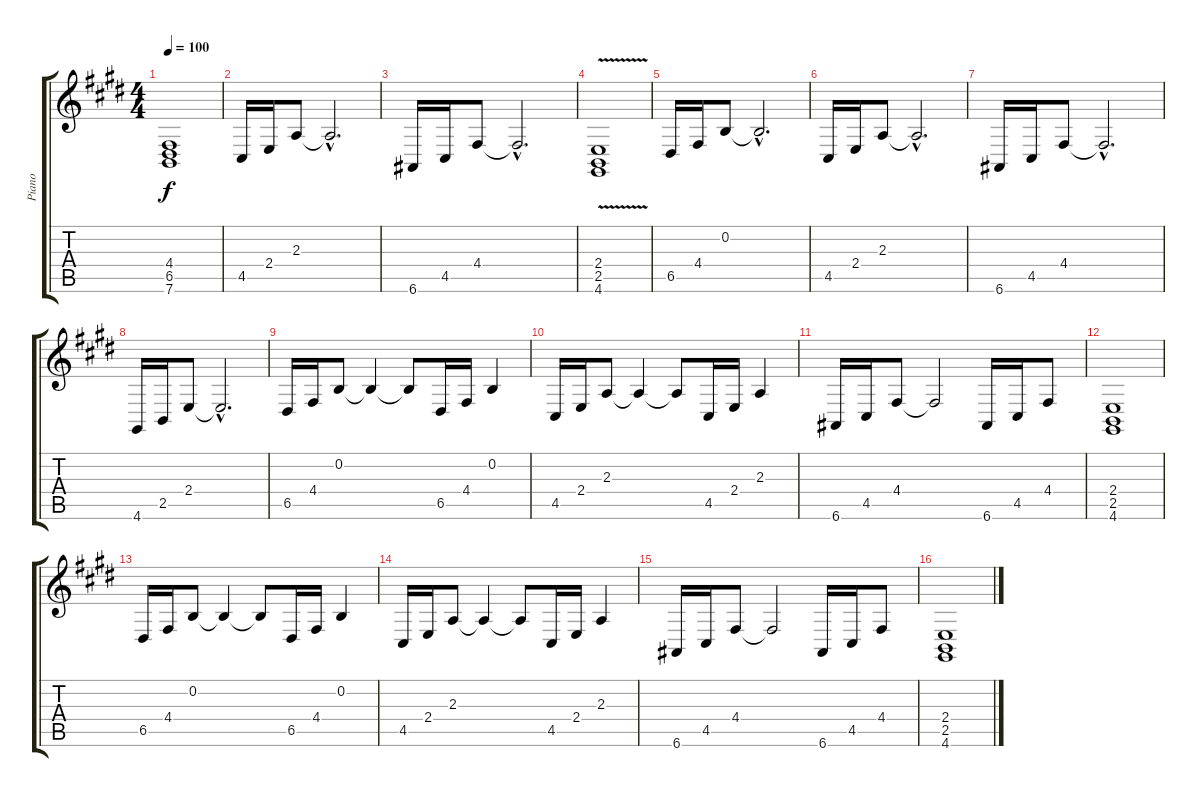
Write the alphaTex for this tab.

\track ("Piano" "Piano") {instrument acousticgrandpiano}
\staff {score tabs}
\tuning (E4 B3 G3 D3 A2 E2) {hide}
\ts (4 4)
\tempo 100
\clef g2
\ks e
(4.4 6.5 7.6).1{dy f} |
4.5.16 2.4.16 2.3.8 2.3{hac t}.2{d} |
6.6.16 4.5.16 4.4.8 4.4{hac t}.2{d} |
(2.4{v} 2.5{v} 4.6).1 |
6.5.16 4.4.16 0.2.8 0.2{hac t}.2{d} |
4.5.16 2.4.16 2.3.8 2.3{hac t}.2{d} |
6.6.16 4.5.16 4.4.8 4.4{hac t}.2{d} |
4.6.16 2.5.16 2.4.8 2.4{hac t}.2{d} |
6.5.16 4.4.16 0.2.8 0.2{t}.4 0.2{t}.8 6.5.16 4.4.16 0.2.4 |
4.5.16 2.4.16 2.3.8 2.3{t}.4 2.3{t}.8 4.5.16 2.4.16 2.3.4 |
6.6.16 4.5.16 4.4.8 4.4{t}.2 6.6.16 4.5.16 4.4.8 |
(2.4 2.5 4.6).1 |
6.5.16 4.4.16 0.2.8 0.2{t}.4 0.2{t}.8 6.5.16 4.4.16 0.2.4 |
4.5.16 2.4.16 2.3.8 2.3{t}.4 2.3{t}.8 4.5.16 2.4.16 2.3.4 |
6.6.16 4.5.16 4.4.8 4.4{t}.2 6.6.16 4.5.16 4.4.8 |
(2.4 2.5 4.6).1
